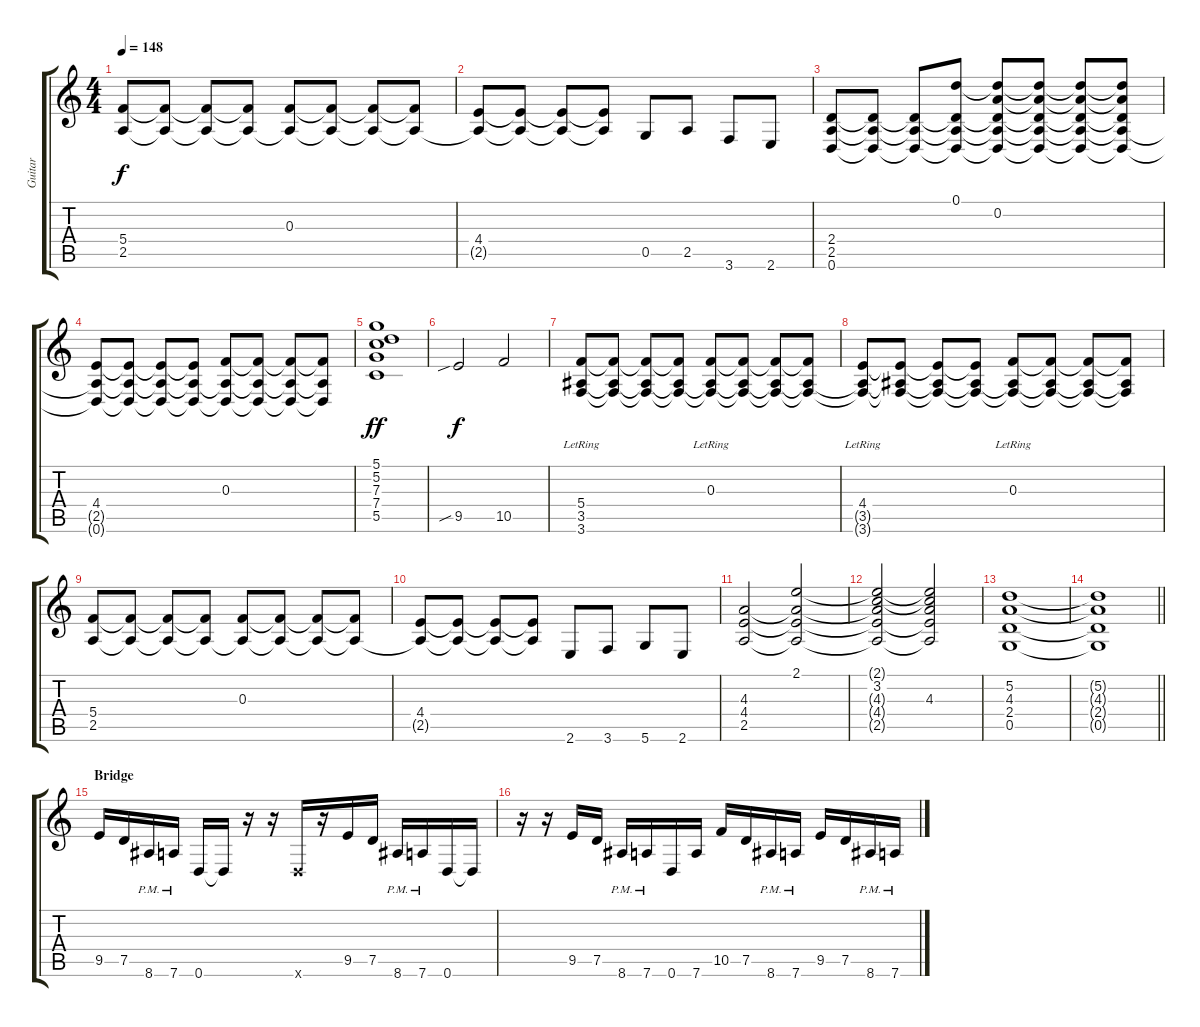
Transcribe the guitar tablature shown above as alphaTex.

\track ("Guitar" "Guitar") {instrument overdrivenguitar}
\staff {score tabs}
\tuning (D4 A3 F3 C3 G2 D2) {hide}
\ts (4 4)
\tempo 148
\clef g2
\ks c
(5.4 2.5).8{dy f} (5.4{t} 2.5{t}).8 (5.4{t} 2.5{t}).8 (5.4{t} 2.5{t}).8 (0.3 2.5{t}).8 (0.3{t} 2.5{t}).8 (0.3{t} 2.5{t}).8 (0.3{t} 2.5{t}).8 |
(4.4 2.5{t}).8 (4.4{t} 2.5{t}).8 (4.4{t} 2.5{t}).8 (4.4{t} 2.5{t}).8 0.5.8 2.5.8 3.6.8 2.6.8 |
(2.4 2.5 0.6).8 (2.4{t} 2.5{t} 0.6{t}).8 (2.4{t} 2.5{t} 0.6{t}).8 (0.1 2.4{t} 2.5{t} 0.6{t}).8 (0.1{t} 0.2 2.4{t} 2.5{t} 0.6{t}).8 (0.1{t} 0.2{t} 2.4{t} 2.5{t} 0.6{t}).8 (0.1{t} 0.2{t} 2.4{t} 2.5{t} 0.6{t}).8 (0.1{t} 0.2{t} 2.4{t} 2.5{t} 0.6{t}).8 |
(4.4 2.5{t} 0.6{t}).8 (4.4{t} 2.5{t} 0.6{t}).8 (4.4{t} 2.5{t} 0.6{t}).8 (4.4{t} 2.5{t} 0.6{t}).8 (0.3 2.5{t} 0.6{t}).8 (0.3{t} 2.5{t} 0.6{t}).8 (0.3{t} 2.5{t} 0.6{t}).8 (0.3{t} 2.5{t} 0.6{t}).8 |
(5.1 5.2 7.3 7.4 5.5).1{dy ff} |
9.5{sib}.2{dy f} 10.5.2 |
(5.4{lr} 3.5{lr} 3.6{lr}).8 (5.4{t} 3.5{t} 3.6{t}).8 (5.4{t} 3.5{t} 3.6{t}).8 (5.4{t} 3.5{t} 3.6{t}).8 (0.3{lr} 3.5{t} 3.6{t}).8 (0.3{t} 3.5{t} 3.6{t}).8 (0.3{t} 3.5{t} 3.6{t}).8 (0.3{t} 3.5{t} 3.6{t}).8 |
(4.4{lr} 3.5{t} 3.6{t}).8 (4.4{t} 3.5{t} 3.6{t}).8 (4.4{t} 3.5{t} 3.6{t}).8 (4.4{t} 3.5{t} 3.6{t}).8 (0.3{lr} 3.5{t} 3.6{t}).8 (0.3{t} 3.5{t} 3.6{t}).8 (0.3{t} 3.5{t} 3.6{t}).8 (0.3{t} 3.5{t} 3.6{t}).8 |
(5.4 2.5).8 (5.4{t} 2.5{t}).8 (5.4{t} 2.5{t}).8 (5.4{t} 2.5{t}).8 (0.3 2.5{t}).8 (0.3{t} 2.5{t}).8 (0.3{t} 2.5{t}).8 (0.3{t} 2.5{t}).8 |
(4.4 2.5{t}).8 (4.4{t} 2.5{t}).8 (4.4{t} 2.5{t}).8 (4.4{t} 2.5{t}).8 2.6.8 3.6.8 5.6.8 2.6.8 |
(4.3 4.4 2.5).2 (2.1 4.3{t} 4.4{t} 2.5{t}).2 |
(2.1{t} 3.2 4.3{t} 4.4{t} 2.5{t}).2 (2.1{t} 3.2{t} 4.3 4.4{t} 2.5{t}).2 |
(5.2 4.3 2.4 0.5).1 |
\barLineRight lightlight
(5.2{t} 4.3{t} 2.4{t} 0.5{t}).1 |
\section ("" "Bridge")
9.5.16 7.5.16 8.6{pm}.16 7.6{pm}.16 0.6.16 0.6{t}.16 r.16 r.16 0.6{x}.16 r.16 9.5.16 7.5.16 8.6{pm}.16 7.6{pm}.16 0.6.16 0.6{t}.16 |
r.16 r.16 9.5.16 7.5.16 8.6{pm}.16 7.6{pm}.16 0.6.16 7.6.16 10.5.16 7.5.16 8.6{pm}.16 7.6{pm}.16 9.5.16 7.5.16 8.6{pm}.16 7.6{pm}.16
